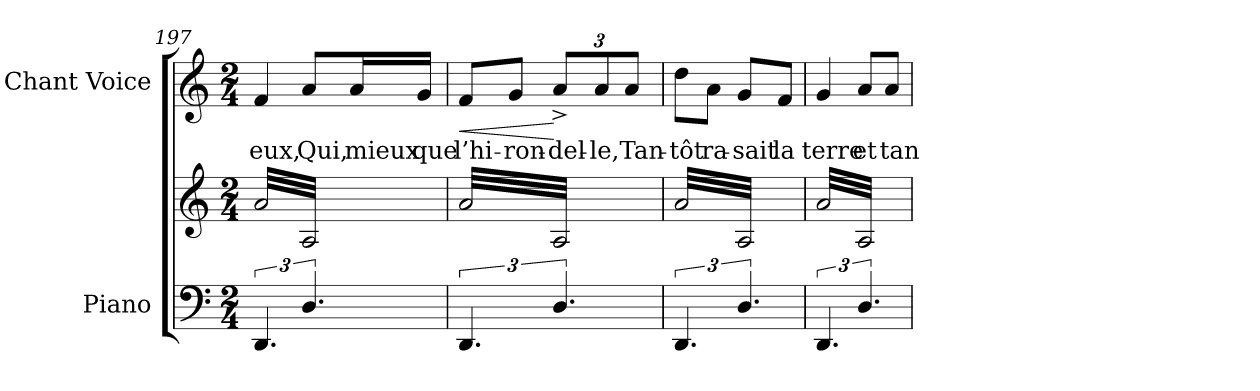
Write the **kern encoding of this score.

**kern	**kern	**kern	**text	**dynam
*part2	*part2	*part1	*part1	*part1
*staff3	*staff2	*staff1	*staff1	*staff1
*I"Piano	*	*I"Chant Voice	*	*
*I'Pno	*	*	*	*
*clefF4	*clefG2	*clefG2	*	*
*k[]	*k[]	*k[]	*	*
*M2/4	*M2/4	*M2/4	*	*
=197	=197	=197	=197	=197
*	*tremolo	*	*	*
6.DD/	32a/LLL	4f/	-eux,	.
.	32A/	.	.	.
.	32a/	.	.	.
.	32A/	.	.	.
.	32a/	.	.	.
.	32A/	.	.	.
.	32a/	.	.	.
.	32A/	.	.	.
6.D/	32a/	8a/L	Qui,	.
.	32A/	.	.	.
.	32a/	.	.	.
.	32A/	.	.	.
.	32a/	16a/L	mieux	.
.	32A/	.	.	.
.	32a/	16g/JJ	que	.
.	32A/JJJ	.	.	.
=198	=198	=198	=198	=198
!	!	!	!	!LO:HP:b
6.DD/	32a/LLL	8f/L	l’hi-	<
.	32A/	.	.	.
.	32a/	.	.	.
.	32A/	.	.	.
.	32a/	8g/J	-ron-	.
.	32A/	.	.	.
.	32a/	.	.	.
.	32A/	.	.	.
6.D/	32a/	12a^>/L	-del-	[
.	32A/	.	.	.
.	32a/	.	.	.
.	.	12a/	-le,	.
.	32A/	.	.	.
.	32a/	.	.	.
.	32A/	.	.	.
.	.	12a/J	Tan-	.
.	32a/	.	.	.
.	32A/JJJ	.	.	.
=199	=199	=199	=199	=199
6.DD/	32a/LLL	8dd\L	-tôt	.
.	32A/	.	.	.
.	32a/	.	.	.
.	32A/	.	.	.
.	32a/	8a\J	ra-	.
.	32A/	.	.	.
.	32a/	.	.	.
.	32A/	.	.	.
6.D/	32a/	8g/L	-sait	.
.	32A/	.	.	.
.	32a/	.	.	.
.	32A/	.	.	.
.	32a/	8f/J	la	.
.	32A/	.	.	.
.	32a/	.	.	.
.	32A/JJJ	.	.	.
=200	=200	=200	=200	=200
6.DD/	32a/LLL	4g/	terre	.
.	32A/	.	.	.
.	32a/	.	.	.
.	32A/	.	.	.
.	32a/	.	.	.
.	32A/	.	.	.
.	32a/	.	.	.
.	32A/	.	.	.
6.D/	32a/	8a/L	et	.
.	32A/	.	.	.
.	32a/	.	.	.
.	32A/	.	.	.
.	32a/	8a/J	tan-	.
.	32A/	.	.	.
.	32a/	.	.	.
.	32A/JJJ	.	.	.
*	*Xtremolo	*	*	*
.	.	.	.	.
.	.	.	.	.
.	.	.	.	.
.	.	.	.	.
.	.	.	.	.
.	.	.	.	.
.	.	.	.	.
.	.	.	.	.
=	=	=	=	=
*-	*-	*-	*-	*-
